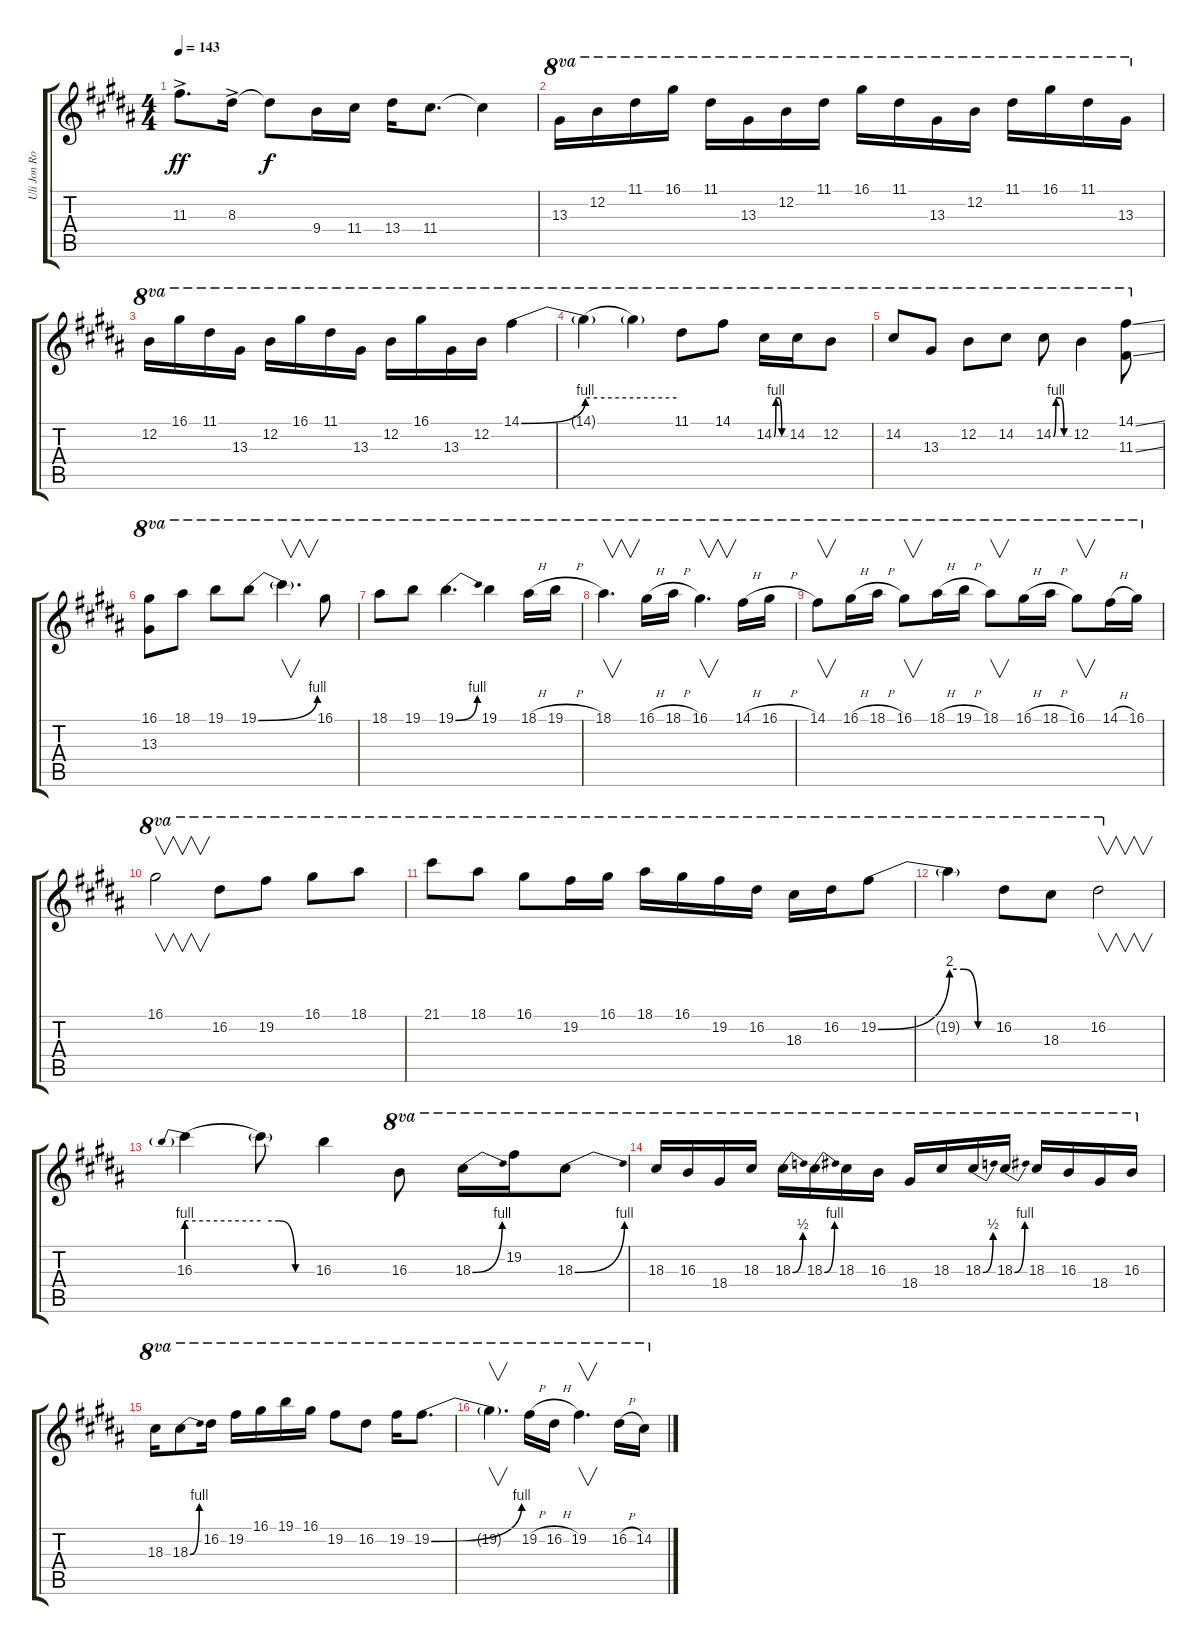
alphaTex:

\track ("Uli Jon Roth" "Uli Jon Ro") {instrument overdrivenguitar}
\staff {score tabs}
\tuning (E4 B3 G3 D3 A2 E2) {hide}
\ts (4 4)
\tempo 143
\clef g2
\ks b
11.3{ac}.8{d dy ff} 8.3{ac}.16 8.3{t}.8{dy f} 9.4.16 11.4.16 13.4.16 11.4.8{d} 11.4{t}.4 |
13.3.16{ot 8va} 12.2.16{ot 8va} 11.1.16{ot 8va} 16.1.16{ot 8va} 11.1.16{ot 8va} 13.3.16{ot 8va} 12.2.16{ot 8va} 11.1.16{ot 8va} 16.1.16{ot 8va} 11.1.16{ot 8va} 13.3.16{ot 8va} 12.2.16{ot 8va} 11.1.16{ot 8va} 16.1.16{ot 8va} 11.1.16{ot 8va} 13.3.16{ot 8va} |
12.2.16{ot 8va} 16.1.16{ot 8va} 11.1.16{ot 8va} 13.3.16{ot 8va} 12.2.16{ot 8va} 16.1.16{ot 8va} 11.1.16{ot 8va} 13.3.16{ot 8va} 12.2.16{ot 8va} 16.1.16{ot 8va} 13.3.16{ot 8va} 12.2.16{ot 8va} 14.1{be (bend 0 0 60 4)}.4{ot 8va} |
14.1{be (hold 0 4 60 4) t}.4{ot 8va} 14.1{t}.4{ot 8va} 11.1.8{ot 8va} 14.1.8{ot 8va} 14.2{be (custom 0 0 10 4 25 4 40 0 60 0)}.16{ot 8va} 14.2.16{ot 8va} 12.2.8{ot 8va} |
14.2.8{ot 8va} 13.3.8{ot 8va} 12.2.8{ot 8va} 14.2.8{ot 8va} 14.2{be (custom 0 0 10 4 25 4 40 0 60 0)}.8{ot 8va} 12.2.4{ot 8va} (14.1{ss} 11.3{ss}).8{ot 8va} |
(16.1 13.3).8{ot 8va} 18.1.8{ot 8va} 19.1.8{ot 8va} 19.1{be (bend 0 0 60 4)}.8{ot 8va} 19.1{t}.4{v d ot 8va} 16.1.8{ot 8va} |
18.1.8{ot 8va} 19.1.8{ot 8va} 19.1{be (bend 0 0 60 4)}.4{d ot 8va} 19.1.4{ot 8va} 18.1{h}.16{ot 8va} 19.1{h}.16{ot 8va} |
18.1.4{v d ot 8va} 16.1{h}.16{ot 8va} 18.1{h}.16{ot 8va} 16.1.4{v d ot 8va} 14.1{h}.16{ot 8va} 16.1{h}.16{ot 8va} |
14.1.8{v ot 8va} 16.1{h}.16{ot 8va} 18.1{h}.16{ot 8va} 16.1.8{v ot 8va} 18.1{h}.16{ot 8va} 19.1{h}.16{ot 8va} 18.1.8{v ot 8va} 16.1{h}.16{ot 8va} 18.1{h}.16{ot 8va} 16.1.8{v ot 8va} 14.1{h}.16{ot 8va} 16.1.16{ot 8va} |
16.1.2{v ot 8va} 16.2.8{ot 8va} 19.2.8{ot 8va} 16.1.8{ot 8va} 18.1.8{ot 8va} |
21.1.8{ot 8va} 18.1.8{ot 8va} 16.1.8{ot 8va} 19.2.16{ot 8va} 16.1.16{ot 8va} 18.1.16{ot 8va} 16.1.16{ot 8va} 19.2.16{ot 8va} 16.2.16{ot 8va} 18.3.16{ot 8va} 16.2.16{ot 8va} 19.2{be (bend 0 0 60 8)}.8{ot 8va} |
19.2{be (custom 0 8 20 8 40 0 60 0) t}.4{ot 8va} 16.2.8{ot 8va} 18.3.8{ot 8va} 16.2.2{v ot 8va} |
16.3{be (prebend 0 4 60 4)}.4 16.3{be (custom 0 4 20 4 40 0 60 0) t}.8 16.3.4 16.3.8{ot 8va} 18.3{be (bend 0 0 60 4)}.16{ot 8va} 19.2.16{ot 8va} 18.3{be (bend 0 0 60 4)}.8{ot 8va} |
18.3.16{ot 8va} 16.3.16{ot 8va} 18.4.16{ot 8va} 18.3.16{ot 8va} 18.3{be (bend 0 0 60 2)}.16{ot 8va} 18.3{be (bend 0 0 60 4)}.16{ot 8va} 18.3.16{ot 8va} 16.3.16{ot 8va} 18.4.16{ot 8va} 18.3.16{ot 8va} 18.3{be (bend 0 0 60 2)}.16{ot 8va} 18.3{be (bend 0 0 60 4)}.16{ot 8va} 18.3.16{ot 8va} 16.3.16{ot 8va} 18.4.16{ot 8va} 16.3.16{ot 8va} |
18.3.16{ot 8va} 18.3{be (bend 0 0 60 4)}.8{ot 8va} 16.2.16{ot 8va} 19.2.16{ot 8va} 16.1.16{ot 8va} 19.1.16{ot 8va} 16.1.16{ot 8va} 19.2.8{ot 8va} 16.2.8{ot 8va} 19.2.16{ot 8va} 19.2{be (bend 0 0 60 4)}.8{d ot 8va} |
19.2{t}.4{v d ot 8va} 19.2{h}.16{ot 8va} 16.2{h}.16{ot 8va} 19.2.4{v d ot 8va} 16.2{h}.16{ot 8va} 14.2{h}.16{ot 8va}
